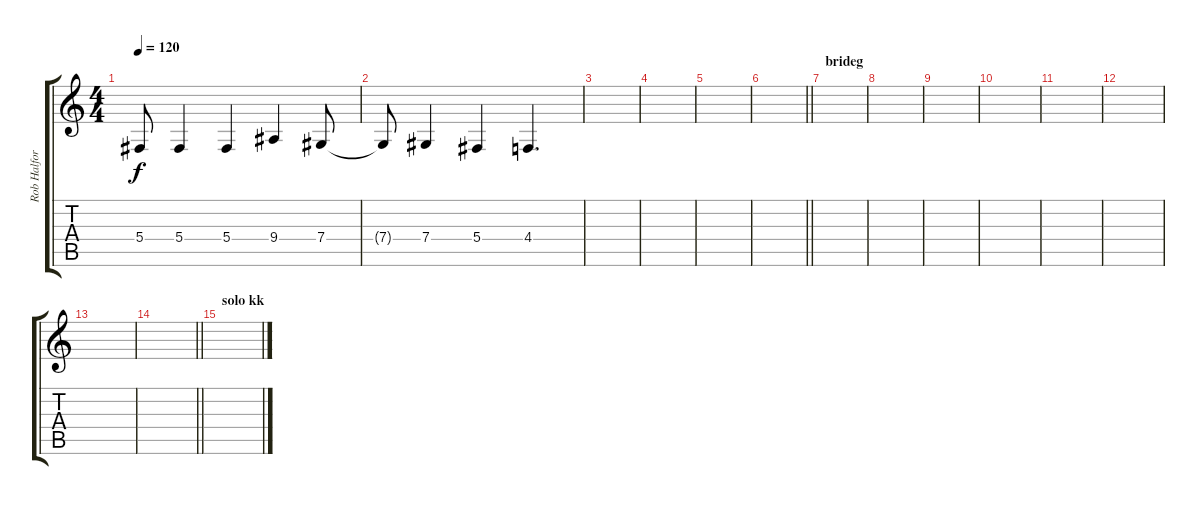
\track ("Rob Halford" "Rob Halfor") {instrument trombone}
\staff {score tabs}
\tuning (Eb4 Bb3 Gb3 Db3 Ab2 Eb2) {hide}
\ts (4 4)
\tempo 120
\clef g2
\ks c
5.4.8{dy f} 5.4.4 5.4.4 9.4.4 7.4.8 |
7.4{t}.8 7.4.4 5.4.4 4.4.4{d} |
|
|
|
\barLineRight lightlight
|
\section ("" "brideg")
|
|
|
|
|
|
|
\barLineRight lightlight
|
\section ("" "solo kk")
